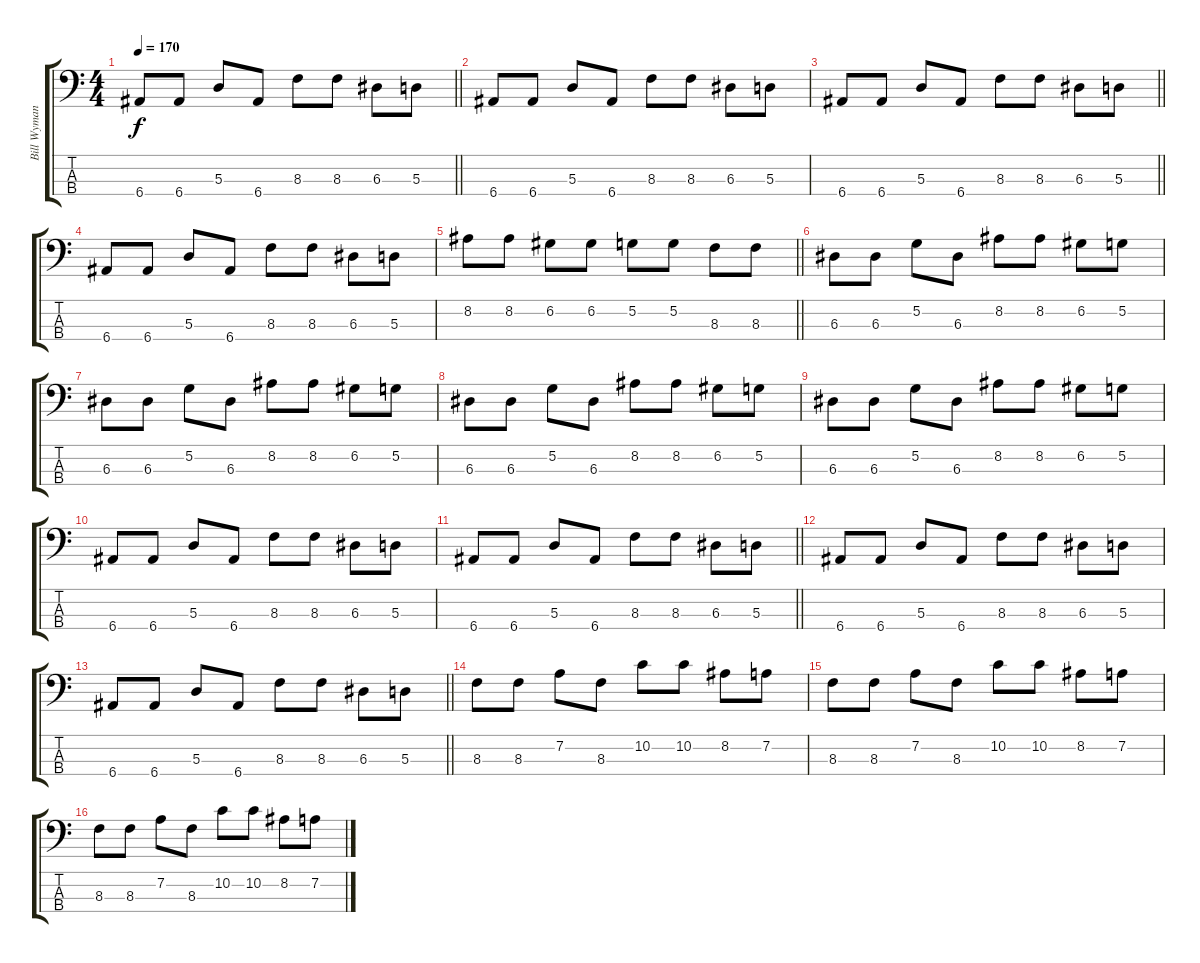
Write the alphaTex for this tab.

\track ("Bill Wyman" "Bill Wyman") {instrument electricbassfinger}
\staff {score tabs}
\tuning (G2 D2 A1 E1) {hide}
\ts (4 4)
\tempo 170
\clef f4
\barLineRight lightlight
\ks c
6.4.8{dy f} 6.4.8 5.3.8 6.4.8 8.3.8 8.3.8 6.3.8 5.3.8 |
6.4.8 6.4.8 5.3.8 6.4.8 8.3.8 8.3.8 6.3.8 5.3.8 |
\barLineRight lightlight
6.4.8 6.4.8 5.3.8 6.4.8 8.3.8 8.3.8 6.3.8 5.3.8 |
6.4.8 6.4.8 5.3.8 6.4.8 8.3.8 8.3.8 6.3.8 5.3.8 |
\barLineRight lightlight
8.2.8 8.2.8 6.2.8 6.2.8 5.2.8 5.2.8 8.3.8 8.3.8 |
6.3.8 6.3.8 5.2.8 6.3.8 8.2.8 8.2.8 6.2.8 5.2.8 |
6.3.8 6.3.8 5.2.8 6.3.8 8.2.8 8.2.8 6.2.8 5.2.8 |
6.3.8 6.3.8 5.2.8 6.3.8 8.2.8 8.2.8 6.2.8 5.2.8 |
6.3.8 6.3.8 5.2.8 6.3.8 8.2.8 8.2.8 6.2.8 5.2.8 |
6.4.8 6.4.8 5.3.8 6.4.8 8.3.8 8.3.8 6.3.8 5.3.8 |
\barLineRight lightlight
6.4.8 6.4.8 5.3.8 6.4.8 8.3.8 8.3.8 6.3.8 5.3.8 |
6.4.8 6.4.8 5.3.8 6.4.8 8.3.8 8.3.8 6.3.8 5.3.8 |
\barLineRight lightlight
6.4.8 6.4.8 5.3.8 6.4.8 8.3.8 8.3.8 6.3.8 5.3.8 |
8.3.8 8.3.8 7.2.8 8.3.8 10.2.8 10.2.8 8.2.8 7.2.8 |
8.3.8 8.3.8 7.2.8 8.3.8 10.2.8 10.2.8 8.2.8 7.2.8 |
8.3.8 8.3.8 7.2.8 8.3.8 10.2.8 10.2.8 8.2.8 7.2.8
